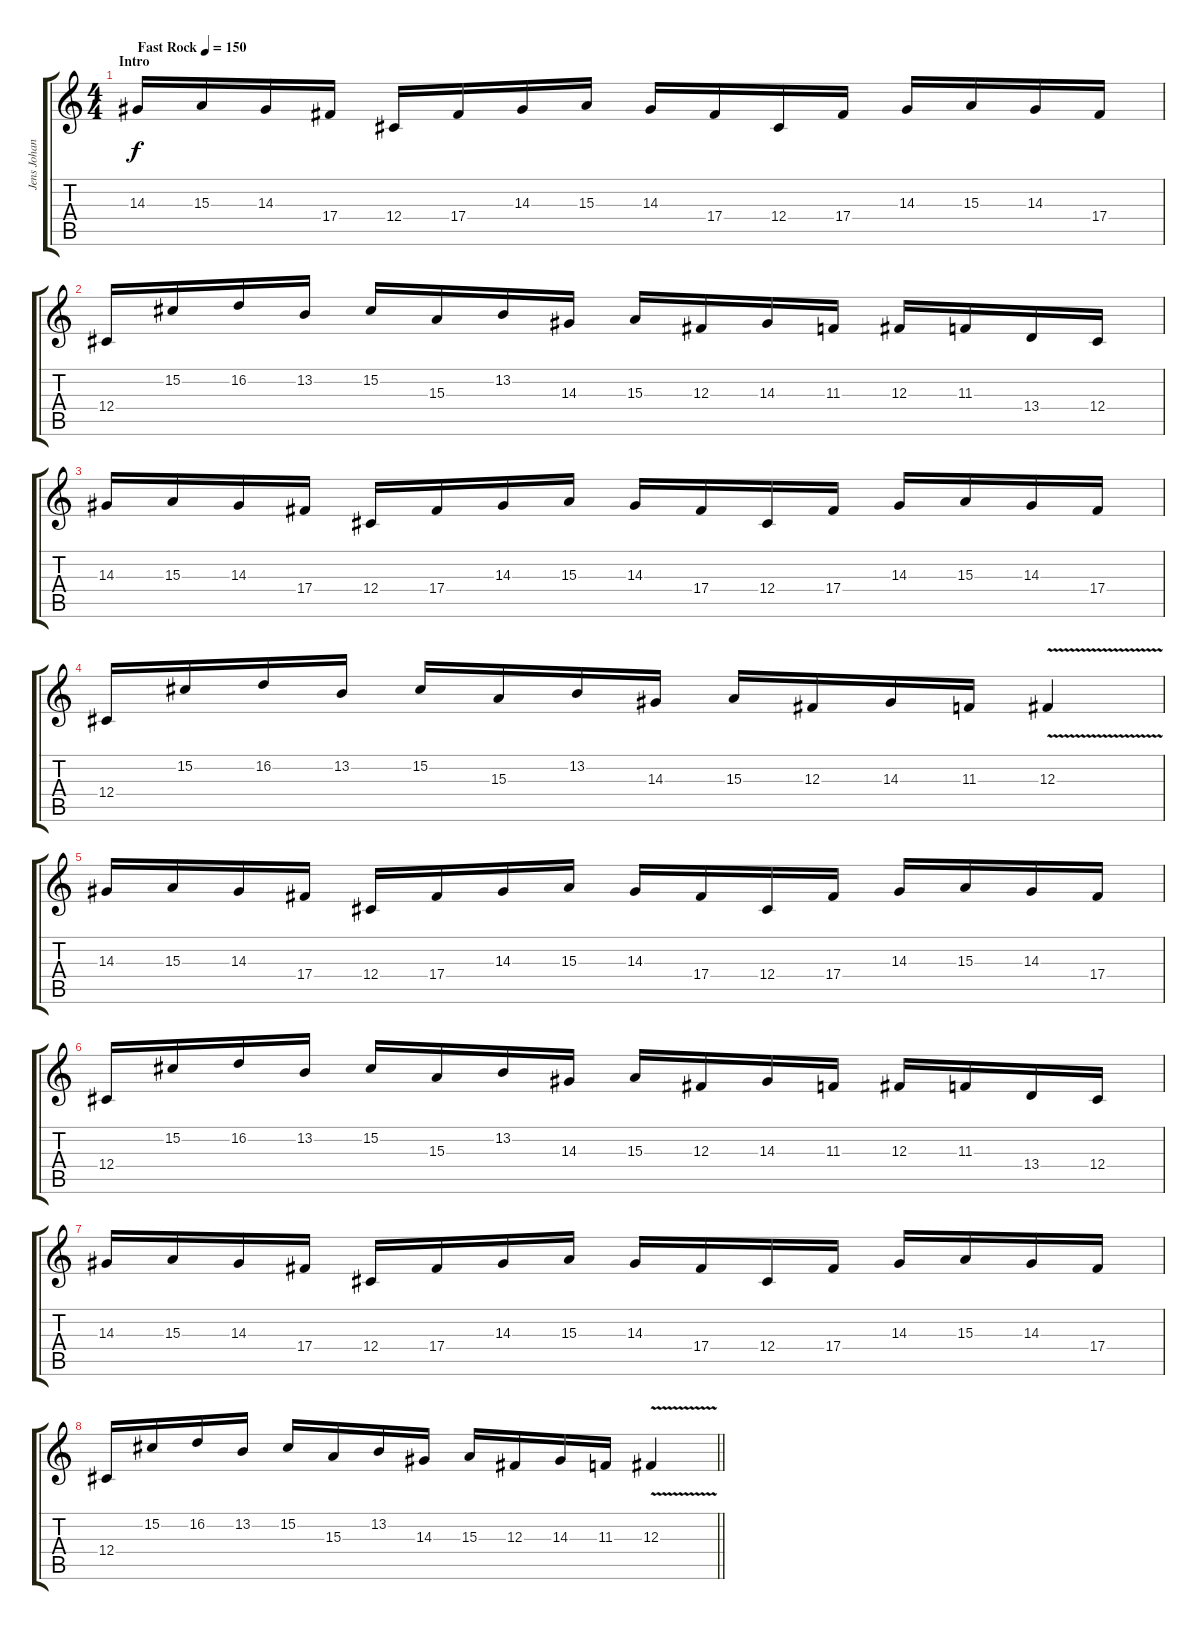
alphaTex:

\track ("Jens Johannson" "Jens Johan") {instrument harpsichord}
\staff {score tabs}
\tuning (Eb4 Bb3 Gb3 Db3 Ab2 Eb2) {hide}
\ts (4 4)
\section ("" "Intro")
\tempo (150 "Fast Rock")
\clef g2
\ks c
14.3.16{dy f volume 16 instrument harpsichord} 15.3.16 14.3.16 17.4.16 12.4.16 17.4.16 14.3.16 15.3.16 14.3.16 17.4.16 12.4.16 17.4.16 14.3.16 15.3.16 14.3.16 17.4.16 |
12.4.16 15.2.16 16.2.16 13.2.16 15.2.16 15.3.16 13.2.16 14.3.16 15.3.16 12.3.16 14.3.16 11.3.16 12.3.16 11.3.16 13.4.16 12.4.16 |
14.3.16 15.3.16 14.3.16 17.4.16 12.4.16 17.4.16 14.3.16 15.3.16 14.3.16 17.4.16 12.4.16 17.4.16 14.3.16 15.3.16 14.3.16 17.4.16 |
12.4.16 15.2.16 16.2.16 13.2.16 15.2.16 15.3.16 13.2.16 14.3.16 15.3.16 12.3.16 14.3.16 11.3.16 12.3{v}.4 |
14.3.16 15.3.16 14.3.16 17.4.16 12.4.16 17.4.16 14.3.16 15.3.16 14.3.16 17.4.16 12.4.16 17.4.16 14.3.16 15.3.16 14.3.16 17.4.16 |
12.4.16 15.2.16 16.2.16 13.2.16 15.2.16 15.3.16 13.2.16 14.3.16 15.3.16 12.3.16 14.3.16 11.3.16 12.3.16 11.3.16 13.4.16 12.4.16 |
14.3.16 15.3.16 14.3.16 17.4.16 12.4.16 17.4.16 14.3.16 15.3.16 14.3.16 17.4.16 12.4.16 17.4.16 14.3.16 15.3.16 14.3.16 17.4.16 |
\barLineRight lightlight
12.4.16 15.2.16 16.2.16 13.2.16 15.2.16 15.3.16 13.2.16 14.3.16 15.3.16 12.3.16 14.3.16 11.3.16 12.3{v}.4
